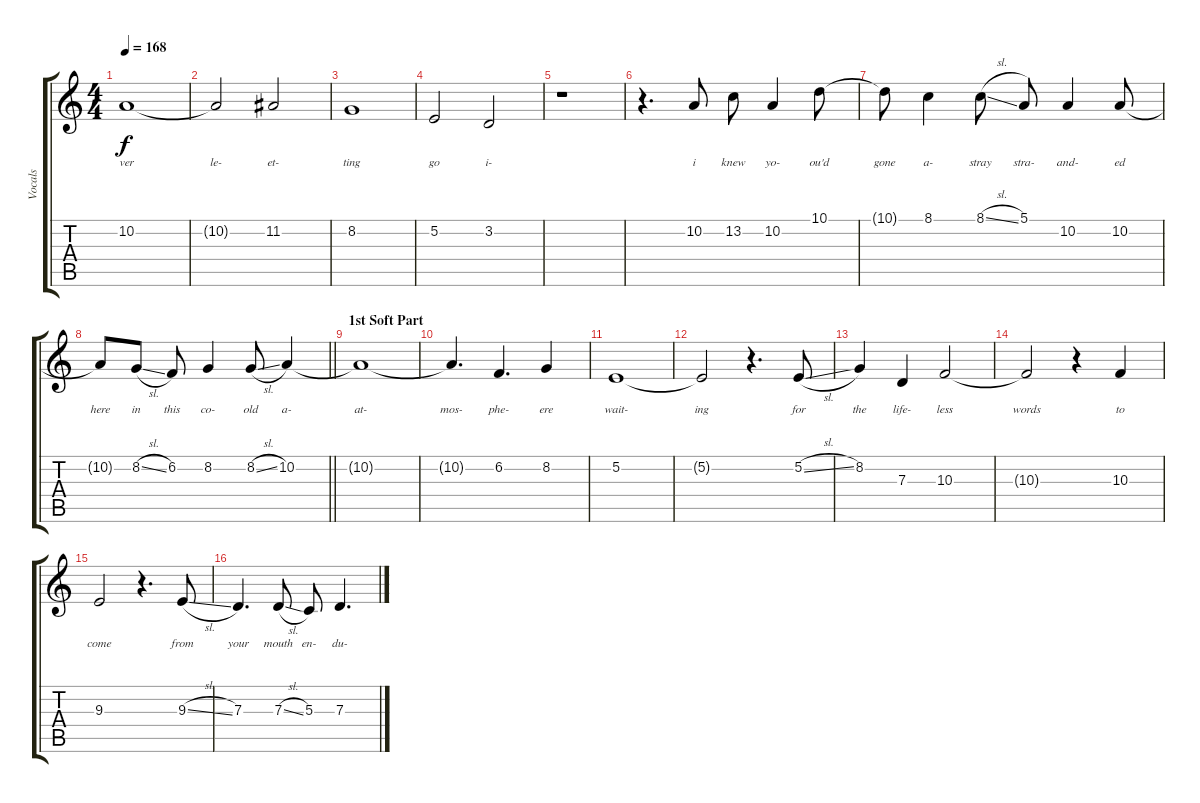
\track ("Vocals" "Vocals") {instrument oboe}
\staff {score tabs}
\tuning (E4 B3 G3 D3 A2 D2) {hide}
\ts (4 4)
\tempo 168
\clef g2
\ks c
10.2{t}.1{lyrics (0 "ver") lyrics (1 "") lyrics (2 "") lyrics (3 "") lyrics (4 "") dy f} |
10.2{t}.2{lyrics (0 "le-") lyrics (1 "") lyrics (2 "") lyrics (3 "") lyrics (4 "")} 11.2.2{lyrics (0 "et-") lyrics (1 "") lyrics (2 "") lyrics (3 "") lyrics (4 "")} |
8.2.1{lyrics (0 "ting") lyrics (1 "") lyrics (2 "") lyrics (3 "") lyrics (4 "")} |
5.2.2{lyrics (0 "go") lyrics (1 "") lyrics (2 "") lyrics (3 "") lyrics (4 "")} 3.2.2{lyrics (0 "i-") lyrics (1 "") lyrics (2 "") lyrics (3 "") lyrics (4 "")} |
r.1 |
r.4{d} 10.2.8{lyrics (0 "i") lyrics (1 "") lyrics (2 "") lyrics (3 "") lyrics (4 "")} 13.2.8{lyrics (0 "knew") lyrics (1 "") lyrics (2 "") lyrics (3 "") lyrics (4 "")} 10.2.4{lyrics (0 "yo-") lyrics (1 "") lyrics (2 "") lyrics (3 "") lyrics (4 "")} 10.1.8{lyrics (0 "ou'd") lyrics (1 "") lyrics (2 "") lyrics (3 "") lyrics (4 "")} |
10.1{t}.8{lyrics (0 "gone") lyrics (1 "") lyrics (2 "") lyrics (3 "") lyrics (4 "")} 8.1.4{lyrics (0 "a-") lyrics (1 "") lyrics (2 "") lyrics (3 "") lyrics (4 "")} 8.1{sl}.8{lyrics (0 "stray") lyrics (1 "") lyrics (2 "") lyrics (3 "") lyrics (4 "")} 5.1.8{lyrics (0 "stra-") lyrics (1 "") lyrics (2 "") lyrics (3 "") lyrics (4 "")} 10.2.4{lyrics (0 "and-") lyrics (1 "") lyrics (2 "") lyrics (3 "") lyrics (4 "")} 10.2.8{lyrics (0 "ed") lyrics (1 "") lyrics (2 "") lyrics (3 "") lyrics (4 "")} |
\barLineRight lightlight
10.2{t}.8{lyrics (0 "here") lyrics (1 "") lyrics (2 "") lyrics (3 "") lyrics (4 "")} 8.2{sl}.8{lyrics (0 "in") lyrics (1 "") lyrics (2 "") lyrics (3 "") lyrics (4 "")} 6.2.8{lyrics (0 "this") lyrics (1 "") lyrics (2 "") lyrics (3 "") lyrics (4 "")} 8.2.4{lyrics (0 "co-") lyrics (1 "") lyrics (2 "") lyrics (3 "") lyrics (4 "")} 8.2{sl}.8{lyrics (0 "old") lyrics (1 "") lyrics (2 "") lyrics (3 "") lyrics (4 "")} 10.2.4{lyrics (0 "a-") lyrics (1 "") lyrics (2 "") lyrics (3 "") lyrics (4 "")} |
\section ("" "1st Soft Part")
10.2{t}.1{lyrics (0 "at-") lyrics (1 "") lyrics (2 "") lyrics (3 "") lyrics (4 "")} |
10.2{t}.4{d lyrics (0 "mos-") lyrics (1 "") lyrics (2 "") lyrics (3 "") lyrics (4 "")} 6.2.4{d lyrics (0 "phe-") lyrics (1 "") lyrics (2 "") lyrics (3 "") lyrics (4 "")} 8.2.4{lyrics (0 "ere") lyrics (1 "") lyrics (2 "") lyrics (3 "") lyrics (4 "")} |
5.2.1{lyrics (0 "wait-") lyrics (1 "") lyrics (2 "") lyrics (3 "") lyrics (4 "")} |
5.2{t}.2{lyrics (0 "ing") lyrics (1 "") lyrics (2 "") lyrics (3 "") lyrics (4 "")} r.4{d} 5.2{sl}.8{lyrics (0 "for") lyrics (1 "") lyrics (2 "") lyrics (3 "") lyrics (4 "")} |
8.2.4{lyrics (0 "the") lyrics (1 "") lyrics (2 "") lyrics (3 "") lyrics (4 "")} 7.3.4{lyrics (0 "life-") lyrics (1 "") lyrics (2 "") lyrics (3 "") lyrics (4 "")} 10.3.2{lyrics (0 "less") lyrics (1 "") lyrics (2 "") lyrics (3 "") lyrics (4 "")} |
10.3{t}.2{lyrics (0 "words") lyrics (1 "") lyrics (2 "") lyrics (3 "") lyrics (4 "")} r.4 10.3.4{lyrics (0 "to") lyrics (1 "") lyrics (2 "") lyrics (3 "") lyrics (4 "")} |
9.3.2{lyrics (0 "come") lyrics (1 "") lyrics (2 "") lyrics (3 "") lyrics (4 "")} r.4{d} 9.3{sl}.8{lyrics (0 "from") lyrics (1 "") lyrics (2 "") lyrics (3 "") lyrics (4 "")} |
7.3.4{d lyrics (0 "your") lyrics (1 "") lyrics (2 "") lyrics (3 "") lyrics (4 "")} 7.3{sl}.8{lyrics (0 "mouth") lyrics (1 "") lyrics (2 "") lyrics (3 "") lyrics (4 "")} 5.3.8{lyrics (0 "en-") lyrics (1 "") lyrics (2 "") lyrics (3 "") lyrics (4 "")} 7.3.4{d lyrics (0 "du-") lyrics (1 "") lyrics (2 "") lyrics (3 "") lyrics (4 "")}
